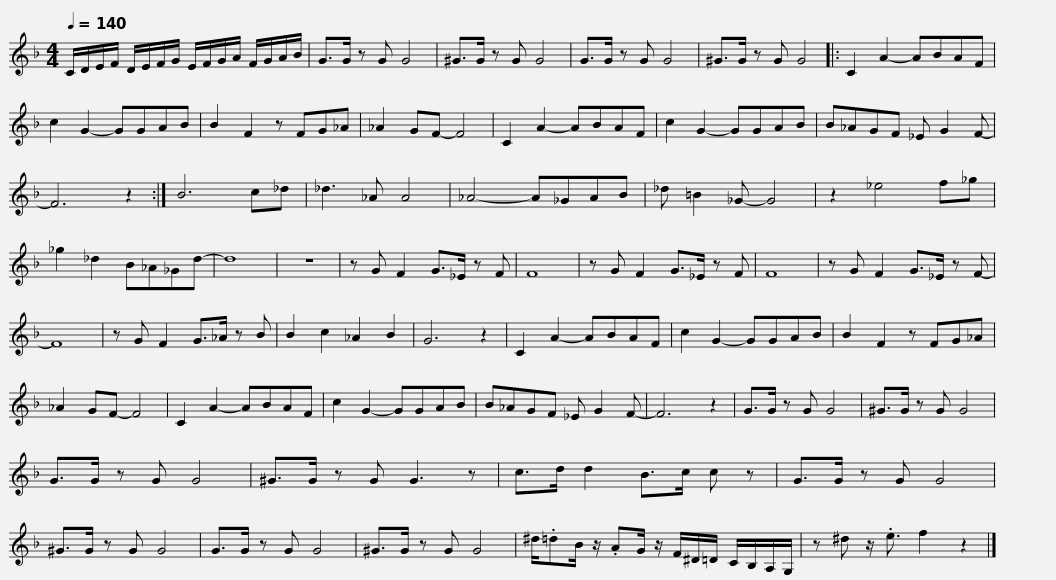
X:1
L:1/8
Q:1/4=140
M:4/4
I:linebreak $
K:none
V:1 treble transpose=-2
V:1
[K:F] C/D/E/F/ D/E/F/G/ E/F/G/A/ F/G/A/B/ | G>G z G G4 | ^G>G z G G4 | G>G z G G4 | ^G>G z G G4 |:$ %5
 C2 A2- ABAF | c2 G2- GGAB | B2 F2 z FG_A | _A2 GF- F4 |$ C2 A2- ABAF | %10
 c2 G2- GGAB | B_AGF _E G2 F- | F6 z2 :|$ B6 c_d | _d3 _A A4 | %15
 _A4- A_GAB | _d =B2 _G- G4 | z2 _e4 f_g | _g2 _d2 B_A_Gd- | d8 | %20
 z8 |$ z G F2 G>_E z F | F8 | z G F2 G>_E z F | F8 |$ %25
 z G F2 G>_E z F- | F8 | z G F2 G>_A z B | B2 c2 _A2 B2 | G6 z2 |$ %30
 C2 A2- ABAF | c2 G2- GGAB | B2 F2 z FG_A | _A2 GF- F4 |$ C2 A2- ABAF | %35
 c2 G2- GGAB | B_AGF _E G2 F- | F6 z2 |$ G>G z G G4 | ^G>G z G G4 | %40
 G>G z G G4 | ^G>G z G G3 z | c>d d2 B>c c z | G>G z G G4 |$ ^G>G z G G4 | %45
 G>G z G G4 | ^G>G z G G4 | ^d/.=dB/ z/ .AG/ z/ F/^D/=D/ C/B,/A,/G,/ | z ^d z/ .e3/2 f2 z2 |] %49
